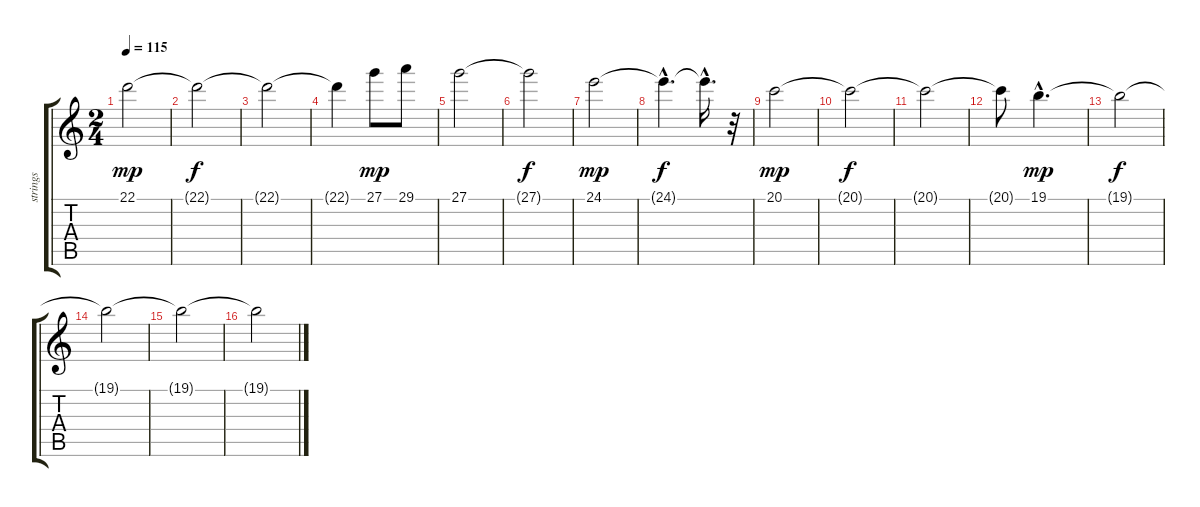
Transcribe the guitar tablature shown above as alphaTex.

\track ("strings" "strings") {instrument stringensemble2}
\staff {score tabs}
\tuning (E4 B3 G3 D3 A2 E2) {hide}
\ts (2 4)
\tempo 115
\clef g2
\ks c
22.1.2{dy mp} |
22.1{t}.2{dy f} |
22.1{t}.2 |
22.1{t}.4 27.1.8{dy mp} 29.1.8 |
27.1.2 |
27.1{t}.2{dy f} |
24.1.2{dy mp} |
24.1{hac t}.4{d dy f} 24.1{hac t}.16{d} r.32 |
20.1.2{dy mp instrument stringensemble2} |
20.1{t}.2{dy f} |
20.1{t}.2 |
20.1{t}.8 19.1{hac}.4{d dy mp} |
19.1{t}.2{dy f} |
19.1{t}.2 |
19.1{t}.2 |
19.1{t}.2
